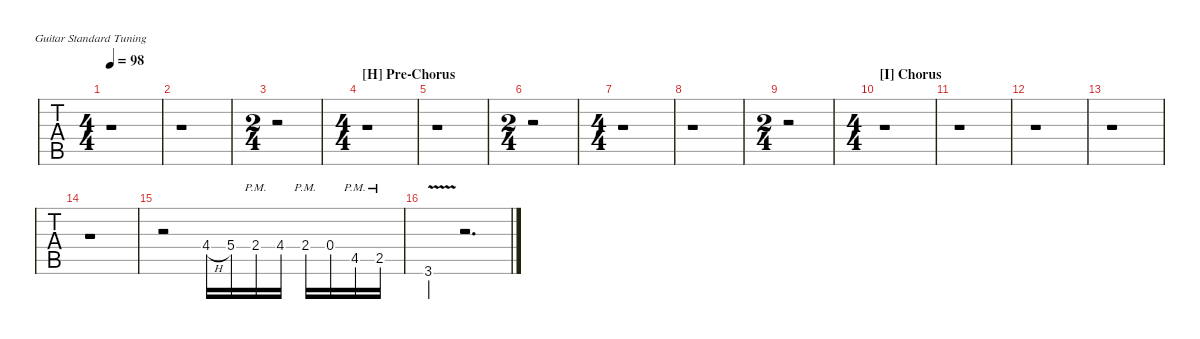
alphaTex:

\defaultSystemsLayout 4
\hideDynamics
\bracketExtendMode nobrackets
\otherSystemsTrackNameOrientation horizontal
\track ("Guitar Harmonies" " ") {instrument distortionguitar}
\staff {tabs}
\tuning (E4 B3 G3 D3 A2 E2)
\ts (4 4)
\beaming (8 2 2 2 2)
\tempo 98
\clef g2
\ks eminor
r.1{dy mf} |
r.1 |
\ts (2 4)
\beaming (8 2 2)
r.2 |
\ts (4 4)
\beaming (8 2 2 2 2)
\section ("H" "Pre-Chorus")
r.1 |
r.1 |
\ts (2 4)
\beaming (8 2 2)
r.2 |
\ts (4 4)
\beaming (8 2 2 2 2)
r.1 |
r.1 |
\ts (2 4)
\beaming (8 2 2)
r.2 |
\ts (4 4)
\beaming (8 2 2 2 2)
\section ("I" "Chorus")
r.1 |
r.1 |
r.1 |
r.1 |
r.1 |
r.2 4.4{h acc #}.16 5.4{acc forcenatural}.16 2.4{pm acc forcenatural}.16 4.4{acc #}.16 2.4{pm acc forcenatural}.16 0.4{acc forcenatural}.16 4.5{pm acc #}.16 2.5{pm acc forcenatural}.16 |
3.6{v acc forcenatural}.4{dy p} r.2{d}
